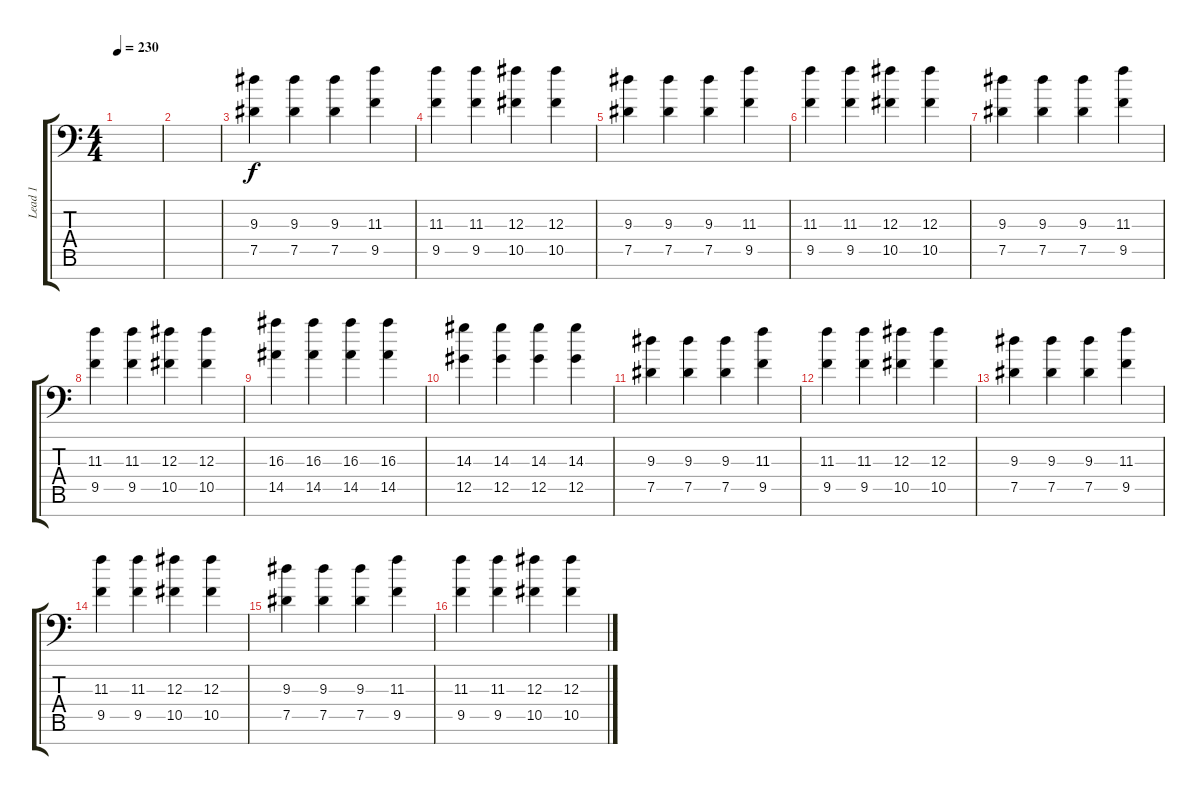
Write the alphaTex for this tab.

\track ("Lead 1" "Lead 1") {instrument distortionguitar}
\staff {score tabs}
\tuning (Eb4 Bb3 Gb3 Db3 Ab2 Eb2 Bb1) {hide}
\ts (4 4)
\tempo 230
\clef f4
\ks c
|
|
(9.3 7.5).4 (9.3 7.5).4 (9.3 7.5).4 (11.3 9.5).4 |
(11.3 9.5).4 (11.3 9.5).4 (12.3 10.5).4 (12.3 10.5).4 |
(9.3 7.5).4 (9.3 7.5).4 (9.3 7.5).4 (11.3 9.5).4 |
(11.3 9.5).4 (11.3 9.5).4 (12.3 10.5).4 (12.3 10.5).4 |
(9.3 7.5).4 (9.3 7.5).4 (9.3 7.5).4 (11.3 9.5).4 |
(11.3 9.5).4 (11.3 9.5).4 (12.3 10.5).4 (12.3 10.5).4 |
(16.3 14.5).4 (16.3 14.5).4 (16.3 14.5).4 (16.3 14.5).4 |
(14.3 12.5).4 (14.3 12.5).4 (14.3 12.5).4 (14.3 12.5).4 |
(9.3 7.5).4 (9.3 7.5).4 (9.3 7.5).4 (11.3 9.5).4 |
(11.3 9.5).4 (11.3 9.5).4 (12.3 10.5).4 (12.3 10.5).4 |
(9.3 7.5).4 (9.3 7.5).4 (9.3 7.5).4 (11.3 9.5).4 |
(11.3 9.5).4 (11.3 9.5).4 (12.3 10.5).4 (12.3 10.5).4 |
(9.3 7.5).4 (9.3 7.5).4 (9.3 7.5).4 (11.3 9.5).4 |
(11.3 9.5).4 (11.3 9.5).4 (12.3 10.5).4 (12.3 10.5).4
